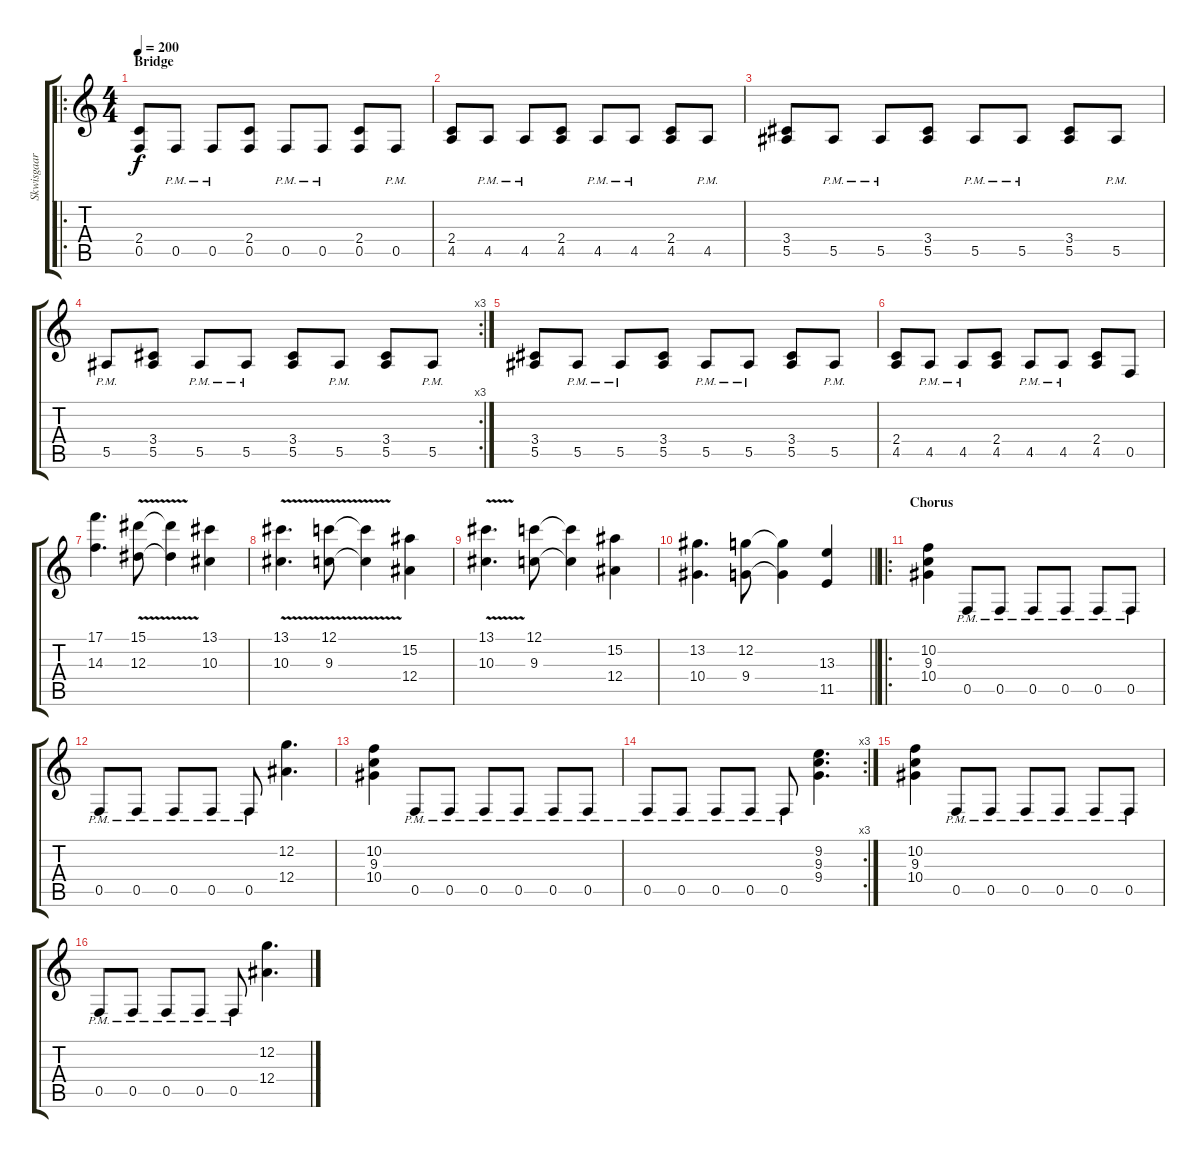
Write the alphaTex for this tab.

\track ("Skwisgaar Skwigelf (Lead Guitar)" "Skwisgaar ") {instrument overdrivenguitar}
\staff {score tabs}
\tuning (C4 G3 Eb3 Bb2 F2 C2) {hide}
\ro
\ts (4 4)
\section ("" "Bridge")
\tempo 200
\clef g2
\ks c
(2.4 0.5).8{dy f} 0.5{pm}.8 0.5{pm}.8 (2.4 0.5).8 0.5{pm}.8 0.5{pm}.8 (2.4 0.5).8 0.5{pm}.8 |
(2.4 4.5).8 4.5{pm}.8 4.5{pm}.8 (2.4 4.5).8 4.5{pm}.8 4.5{pm}.8 (2.4 4.5).8 4.5{pm}.8 |
(3.4 5.5).8 5.5{pm}.8 5.5{pm}.8 (3.4 5.5).8 5.5{pm}.8 5.5{pm}.8 (3.4 5.5).8 5.5{pm}.8 |
\rc 3
5.5{pm}.8 (3.4 5.5).8 5.5{pm}.8 5.5{pm}.8 (3.4 5.5).8 5.5{pm}.8 (3.4 5.5).8 5.5{pm}.8 |
(3.4 5.5).8 5.5{pm}.8 5.5{pm}.8 (3.4 5.5).8 5.5{pm}.8 5.5{pm}.8 (3.4 5.5).8 5.5{pm}.8 |
(2.4 4.5).8 4.5{pm}.8 4.5{pm}.8 (2.4 4.5).8 4.5{pm}.8 4.5{pm}.8 (2.4 4.5).8 0.5.8 |
(17.1 14.3).4{d} (15.1{v} 12.3{v}).8 (15.1{t} 12.3{t}).4 (13.1 10.3).4 |
(13.1{v} 10.3{v}).4{d} (12.1{v} 9.3{v}).8 (12.1{t} 9.3{t}).4 (15.2 12.4).4 |
(13.1{v} 10.3{v}).4{d} (12.1 9.3).8 (12.1{t} 9.3{t}).4 (15.2 12.4).4 |
\barLineRight lightlight
(13.2 10.4).4{d} (12.2 9.4).8 (12.2{t} 9.4{t}).4 (13.3 11.5).4 |
\ro
\section ("" "Chorus")
(10.2 9.3 10.4).4 0.5{pm}.8 0.5{pm}.8 0.5{pm}.8 0.5{pm}.8 0.5{pm}.8 0.5{pm}.8 |
0.5{pm}.8 0.5{pm}.8 0.5{pm}.8 0.5{pm}.8 0.5{pm}.8 (12.2 12.4).4{d} |
(10.2 9.3 10.4).4 0.5{pm}.8 0.5{pm}.8 0.5{pm}.8 0.5{pm}.8 0.5{pm}.8 0.5{pm}.8 |
\rc 3
0.5{pm}.8 0.5{pm}.8 0.5{pm}.8 0.5{pm}.8 0.5{pm}.8 (9.2 9.3 9.4).4{d} |
(10.2 9.3 10.4).4 0.5{pm}.8 0.5{pm}.8 0.5{pm}.8 0.5{pm}.8 0.5{pm}.8 0.5{pm}.8 |
0.5{pm}.8 0.5{pm}.8 0.5{pm}.8 0.5{pm}.8 0.5{pm}.8 (12.2 12.4).4{d}
